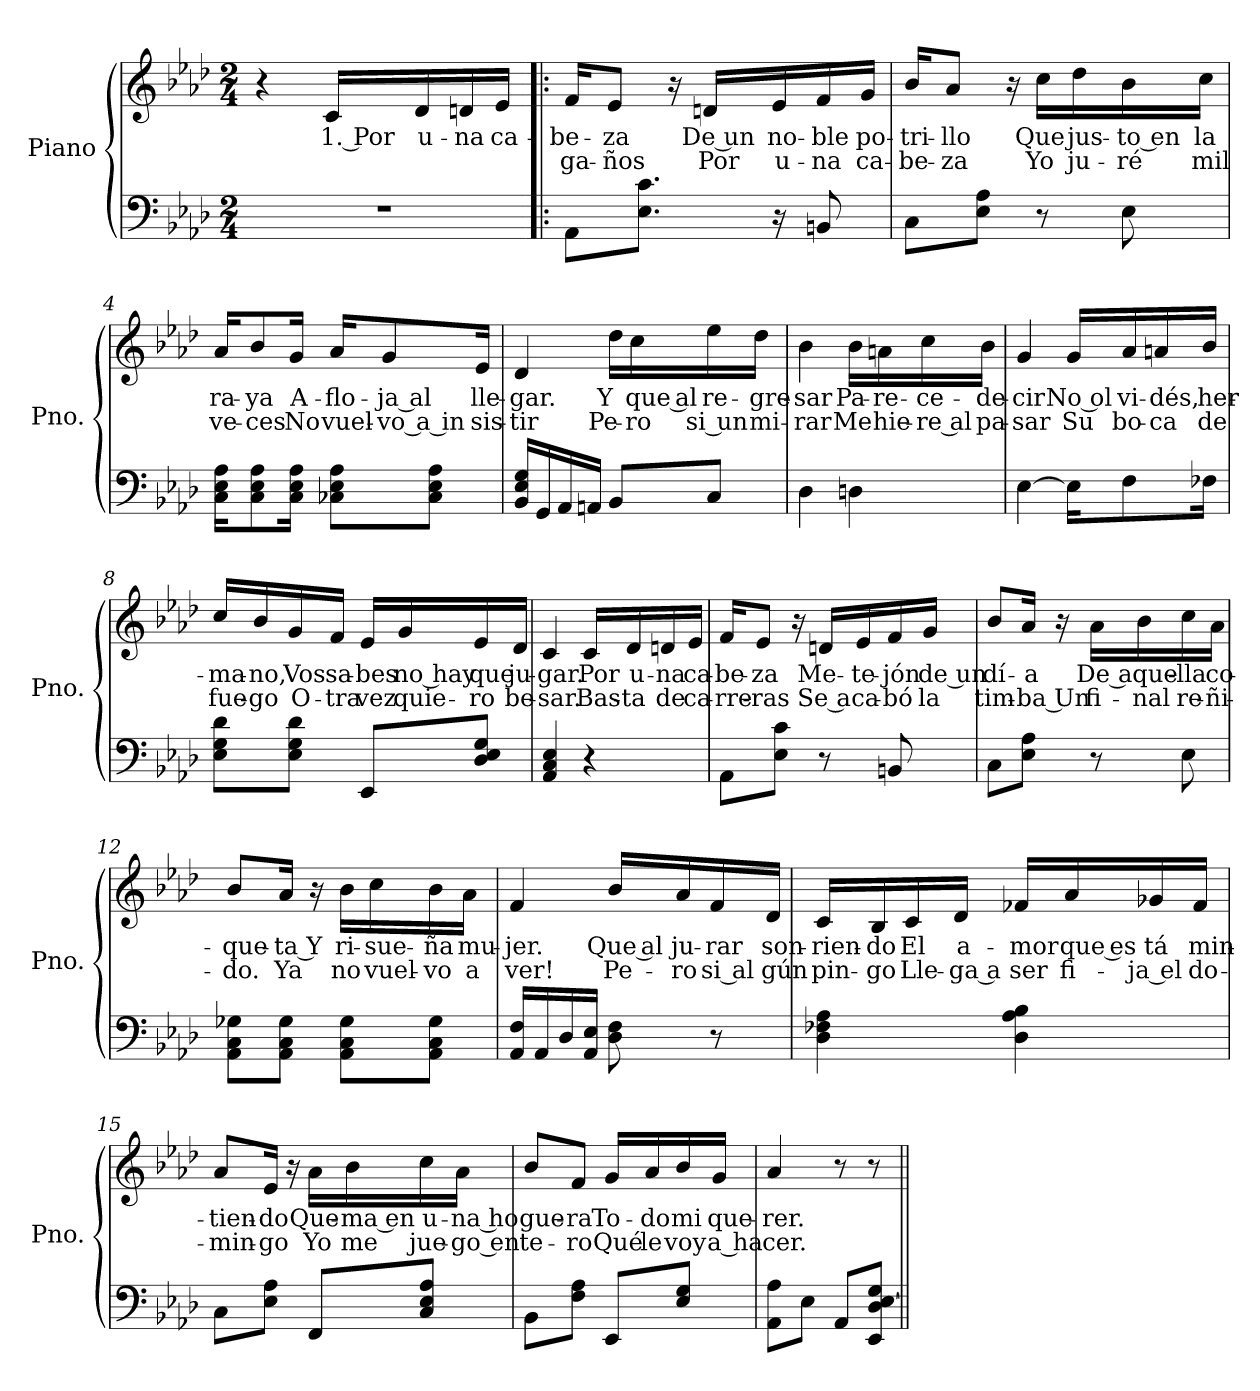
**kern	**kern	**text	**text
*part1	*part1	*part1	*part1
*staff2	*staff1	*staff1	*staff1
*I"Piano	*	*	*
*I'Pno.	*	*	*
*clefF4	*clefG2	*	*
*k[b-e-a-d-]	*k[b-e-a-d-]	*	*
*M2/4	*M2/4	*	*
*MM60	*MM60	*	*
=1	=1	=1	=1
2r	4r	.	.
.	16c/LL	1. Por	.
.	16d-/	u-	.
.	16dn/	-na	.
.	16e-/JJ	ca-	.
=2!|:	=2!|:	=2!|:	=2!|:
8AA-\L	16f/KL	-be-	ga-
.	8e-/J	-za	-ños
8.E-\ 8.c\J	.	.	.
.	16r	.	.
.	16dn/LL	De un	Por
16r	16e-/	no-	u-
8BBn/	16f/	-ble	-na
.	16g/JJ	po-	ca-
=3	=3	=3	=3
8C\L	16b-/KL	-tri-	-be-
.	8a-/J	-llo	-za
8E-\ 8A-\J	.	.	.
.	16r	.	.
8r	16cc\LL	Que	Yo
.	16dd-\	jus-	ju-
8E-\	16b-\	to en	-ré
.	16cc\JJ	la	mil
!!LO:LB:g=z
=4	=4	=4	=4
16C\ 16E-\ 16A-\KL	16a-/KL	ra-	ve-
8C\ 8E-\ 8A-\	8b-/	-ya	-ces
16C\ 16E-\ 16A-\Jk	16g/Jk	A-	No
8C-X\ 8E-\ 8A-\L	16a-/KL	-flo-	vuel-
.	8g/	ja al	vo a in
8C-\ 8E-\ 8A-\J	.	.	.
.	16e-/Jk	lle-	-sis-
=5	=5	=5	=5
16BB-/ 16E-/ 16G/LL	4d-/	-gar.	-tir
16GG/	.	.	.
16AA-/	.	.	.
16AAn/JJ	.	.	.
8BB-/L	16dd-\LL	Y	Pe-
.	16cc\	que al	-ro
8C/J	16ee-\	re-	si un
.	16dd-\JJ	-gre-	mi-
=6	=6	=6	=6
4D-\	4b-\	-sar	-rar
4Dn\	16b-\LL	Pa-	Me
.	16an\	-re-	hie-
.	16cc\	-ce-	re al
.	16b-\JJ	-de-	pa-
!!LO:LB:g=z
=7	=7	=7	=7
[4E-\	4g/	-cir	-sar
16E-\KL]	16g/LL	No ol	Su
8F\	16a-/	-vi-	bo-
.	16an/	-dés,	ca
16F-X\Jk	16b-/JJ	her-	de
=8	=8	=8	=8
8E-\ 8G\ 8d-\L	16cc/LL	-ma-	fue-
.	16b-/	-no,	-go
8E-\ 8G\ 8d-\J	16g/	Vos	O-
.	16f/JJ	sa-	-tra
8EE-/L	16e-/LL	-bes	vez
.	16g/	no hay	quie-
8D-/ 8E-/ 8G/J	16e-/	que	-ro
.	16d-/JJ	ju-	be-
=9	=9	=9	=9
4AA-/ 4C/ 4E-/	4c/	-gar.	-sar.
4r	16c/LL	Por	Bas-
.	16d-/	u-	-ta
.	16dn/	-na	de
.	16e-/JJ	ca-	ca-
!!LO:LB:g=z
=10	=10	=10	=10
8AA-\L	16f/KL	-be-	-rre-
.	8e-/J	-za	-ras
8E-\ 8c\J	.	.	.
.	16r	.	.
8r	16dn/LL	Me-	Se a
.	16e-/	-te-	-ca-
8BBn/	16f/	-jón	-bó
.	16g/JJ	de un	la
=11	=11	=11	=11
8C\L	8b-/L	dí-	tim-
8E-\ 8A-\J	16a-/Jk	-a	ba Un
.	16r	.	.
8r	16a-\LL	De a	fi-
.	16b-\	-que-	-nal
8E-\	16cc\	-lla	re-
.	16a-\JJ	co-	-ñi-
=12	=12	=12	=12
8AA-\ 8C\ 8G-X\L	8b-/L	-que-	-do.
8AA-\ 8C\ 8G-\J	16a-/Jk	ta Y	Ya
.	16r	.	.
8AA-\ 8C\ 8G-\L	16b-\LL	ri-	no
.	16cc\	-sue-	vuel-
8AA-\ 8C\ 8G-\J	16b-\	-ña	-vo
.	16a-\JJ	mu-	a
!!LO:LB:g=z
=13	=13	=13	=13
16AA-/ 16F/LL	4f/	-jer.	ver!
16AA-/	.	.	.
16D-/	.	.	.
16AA-/ 16E-/JJ	.	.	.
8D-\ 8F\	16b-/LL	Que al	Pe-
.	16a-/	ju-	-ro
8r	16f/	-rar	si al
.	16d-/JJ	son-	-gún
=14	=14	=14	=14
4D-\ 4F-X\ 4A-\	16c/LL	-rien-	pin-
.	16B-/	-do	-go
.	16c/	El	Lle-
.	16d-/JJ	a-	ga a
4D-\ 4A-\ 4B-\	16f-X/LL	-mor	ser
.	16a-/	que es	fi-
.	16g-X/	-tá	ja el
.	16f-/JJ	min-	do-
!!LO:PB:g=z
=15	=15	=15	=15
8C\L	8a-/L	-tien-	-min-
8E-\ 8A-\J	16e-/Jk	-do	-go
.	16r	.	.
8FF/L	16a-\LL	Que-	Yo
.	16b-\	ma en	me
8C/ 8E-/ 8A-/J	16cc\	u-	jue-
.	16a-\JJ	na ho	go en
=16	=16	=16	=16
8BB-\L	8b-/L	-gue-	-te-
8F\ 8A-\J	8f/J	-ra	-ro
8EE-/L	16g/LL	To-	Qué
.	16a-/	-do	le
8E-/ 8G/J	16b-/	mi	voy
.	16g/JJ	que-	a ha
=17	=17	=17	=17
8AA-\ 8A-\L	4a-/	-rer.	-cer.
8E-\J	.	.	.
8AA-/L	8r	.	.
8EE-/ 8D-/ [8E-/ 8G/J	8r	.	.
=||	=||	=||	=||
*-	*-	*-	*-
